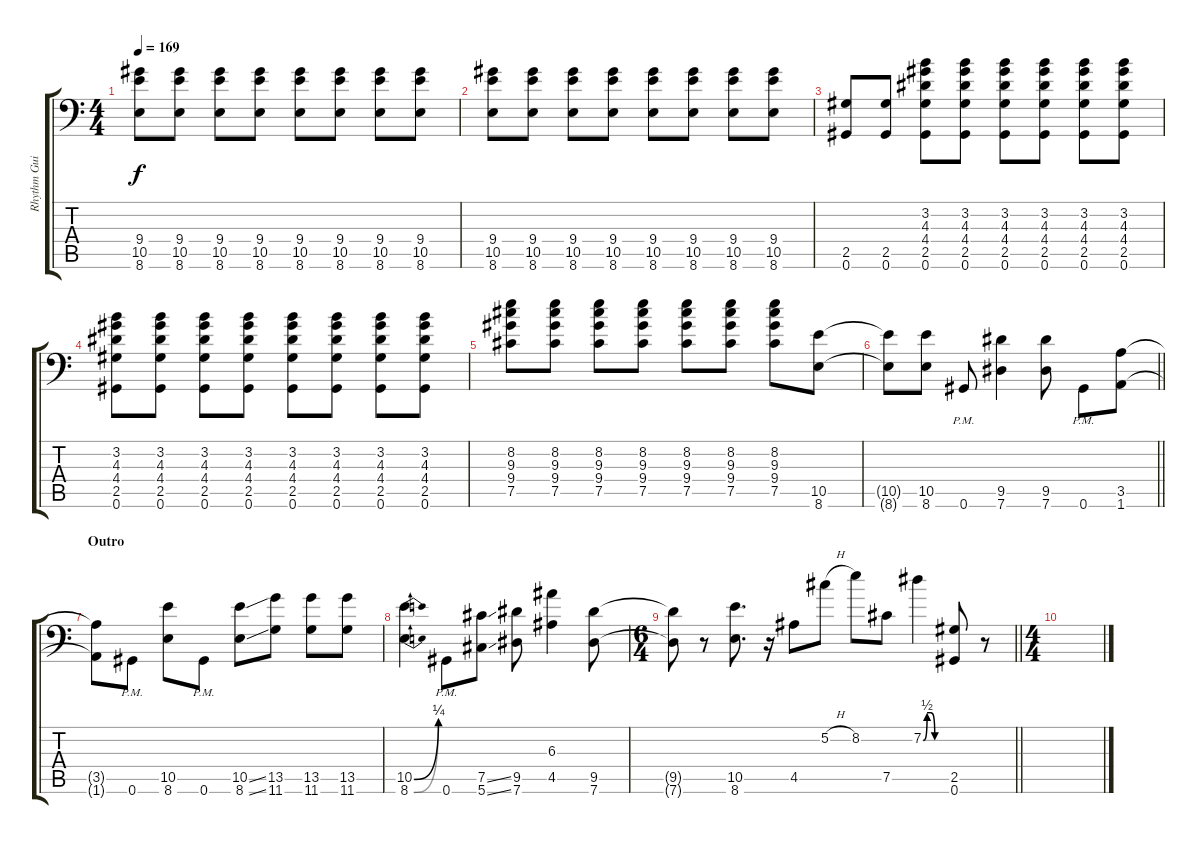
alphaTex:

\track ("Rhythm Guitar 2" "Rhythm Gui") {instrument distortionguitar}
\staff {score tabs}
\tuning (Db4 Ab3 E3 B2 Gb2 Ab1) {hide}
\ts (4 4)
\tempo 169
\clef f4
\ks c
(9.4 10.5 8.6).8{dy f} (9.4 10.5 8.6).8 (9.4 10.5 8.6).8 (9.4 10.5 8.6).8 (9.4 10.5 8.6).8 (9.4 10.5 8.6).8 (9.4 10.5 8.6).8 (9.4 10.5 8.6).8 |
(9.4 10.5 8.6).8 (9.4 10.5 8.6).8 (9.4 10.5 8.6).8 (9.4 10.5 8.6).8 (9.4 10.5 8.6).8 (9.4 10.5 8.6).8 (9.4 10.5 8.6).8 (9.4 10.5 8.6).8 |
(2.5 0.6).8 (2.5 0.6).8 (3.2 4.3 4.4 2.5 0.6).8 (3.2 4.3 4.4 2.5 0.6).8 (3.2 4.3 4.4 2.5 0.6).8 (3.2 4.3 4.4 2.5 0.6).8 (3.2 4.3 4.4 2.5 0.6).8 (3.2 4.3 4.4 2.5 0.6).8 |
(3.2 4.3 4.4 2.5 0.6).8 (3.2 4.3 4.4 2.5 0.6).8 (3.2 4.3 4.4 2.5 0.6).8 (3.2 4.3 4.4 2.5 0.6).8 (3.2 4.3 4.4 2.5 0.6).8 (3.2 4.3 4.4 2.5 0.6).8 (3.2 4.3 4.4 2.5 0.6).8 (3.2 4.3 4.4 2.5 0.6).8 |
(8.2 9.3 9.4 7.5).8 (8.2 9.3 9.4 7.5).8 (8.2 9.3 9.4 7.5).8 (8.2 9.3 9.4 7.5).8 (8.2 9.3 9.4 7.5).8 (8.2 9.3 9.4 7.5).8 (8.2 9.3 9.4 7.5).8 (10.5 8.6).8 |
\barLineRight lightlight
(10.5{t} 8.6{t}).8 (10.5 8.6).8 0.6{pm}.8 (9.5 7.6).4 (9.5 7.6).8 0.6{pm}.8 (3.5 1.6).8 |
\section ("" "Outro")
(3.5{t} 1.6{t}).8 0.6{pm}.8 (10.5 8.6).8 0.6{pm}.8 (10.5{ss} 8.6{ss}).8 (13.5 11.6).8 (13.5 11.6).8 (13.5 11.6).8 |
(10.5{be (bend 0 0 60 1)} 8.6{be (bend 0 0 60 1)}).4 0.6{pm}.8 (7.5{ss} 5.6{ss}).8 (9.5 7.6).8 (6.3 4.5).4 (9.5 7.6).8 |
\ts (6 4)
\barLineRight lightlight
(9.5{t} 7.6{t}).8 r.8 (10.5 8.6).8{d} r.16 4.5.8 5.2{h}.8 8.2.8 7.5.8 7.2{be (custom 0 0 10 2 20 2 30 0 60 0)}.4 (2.5 0.6).8 r.8 |
\ts (4 4)
